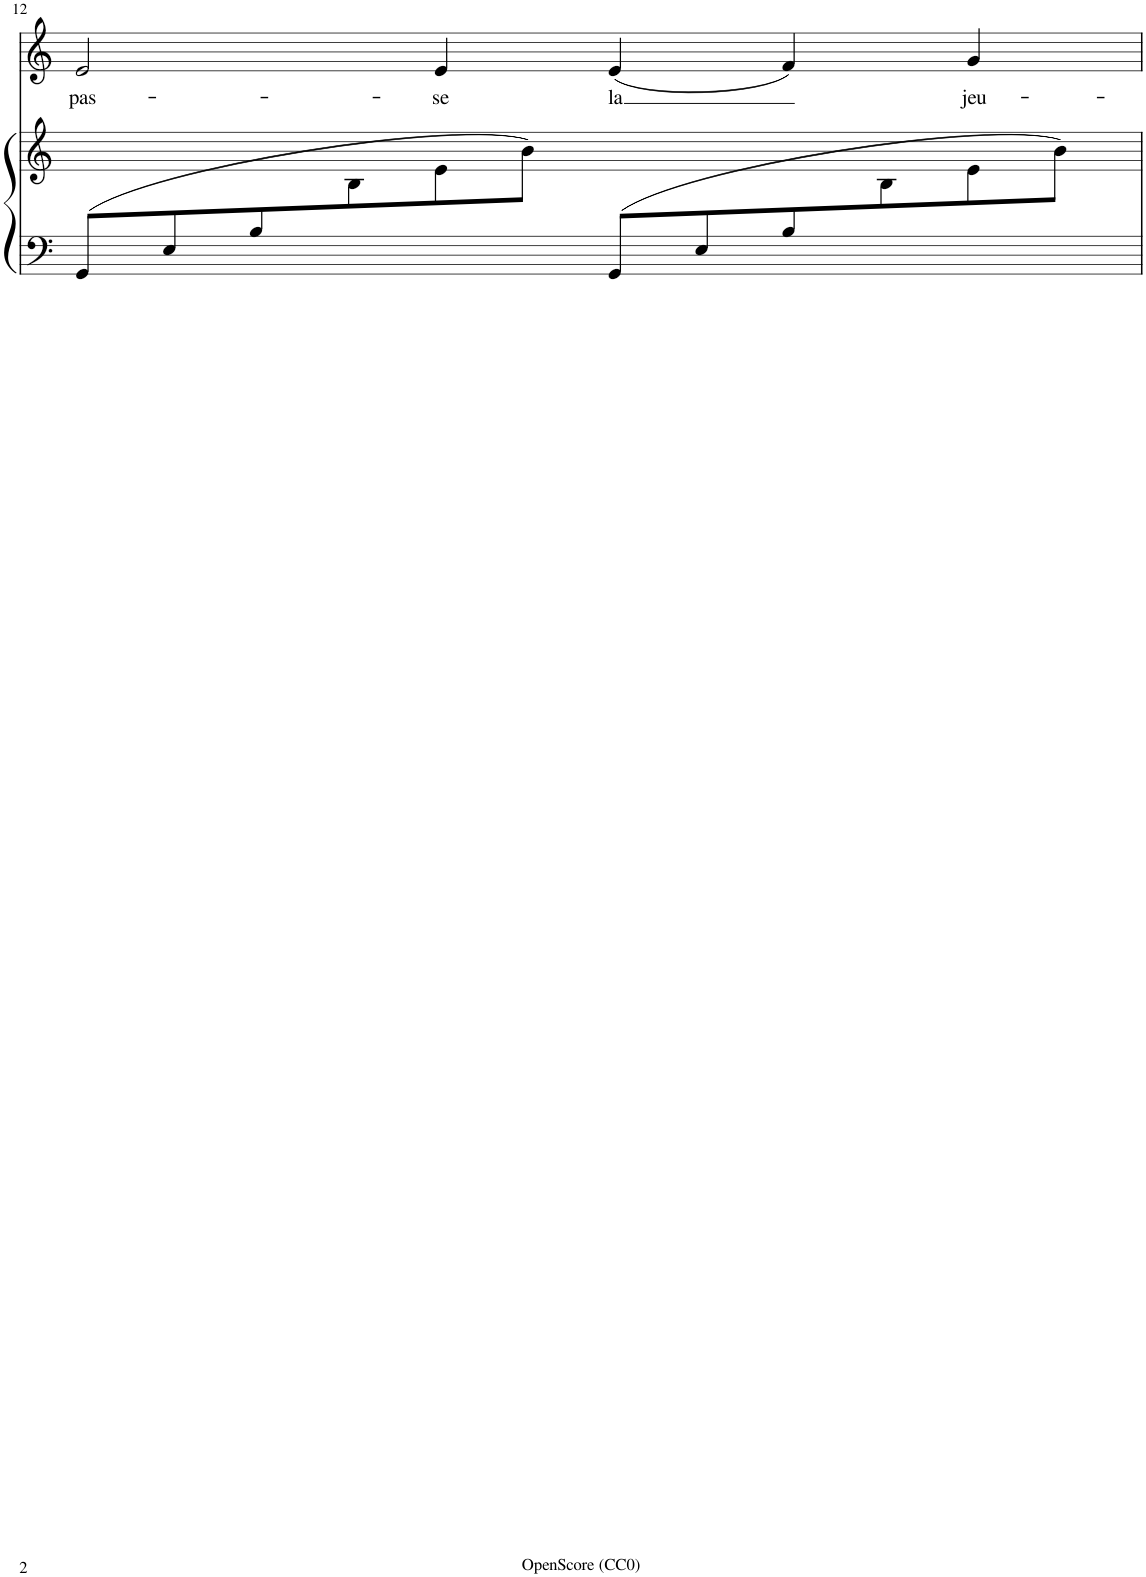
**kern	**kern	**kern	**text
*part2	*part2	*part1	*part1
*staff3	*staff2	*staff1	*staff1
*I"Piano	*	*I"Voice	*
*I'Pno	*	*	*
!!LO:PB:g=z
*clefF4	*clefG2	*clefG2	*
*k[]	*k[]	*k[]	*
*M6/4	*M6/4	*M6/4	*
=12	=12	=12	=12
*^	*	*	*
!	!	!	!	!LO:LY:b
(8GG/L	1.ryy	4.ryy	2e/	pas-
8E/	.	.	.	.
8B/	.	.	.	.
4.ryy	.	8B\	.	.
!	!	!	!	!LO:LY:b
.	.	8e\	4e/	-se
.	.	8b\J)	.	.
!	!	!	!	!LO:LY:b
(8GG/L	.	4.ryy	(4e/	la
8E/	.	.	.	.
8B/	.	.	4f/)	.
4.ryy	.	8B\	.	.
!	!	!	!	!LO:LY:b
.	.	8e\	4g/	jeu-
.	.	8b\J)	.	.
*v	*v	*	*	*
=	=	=	=
*-	*-	*-	*-
